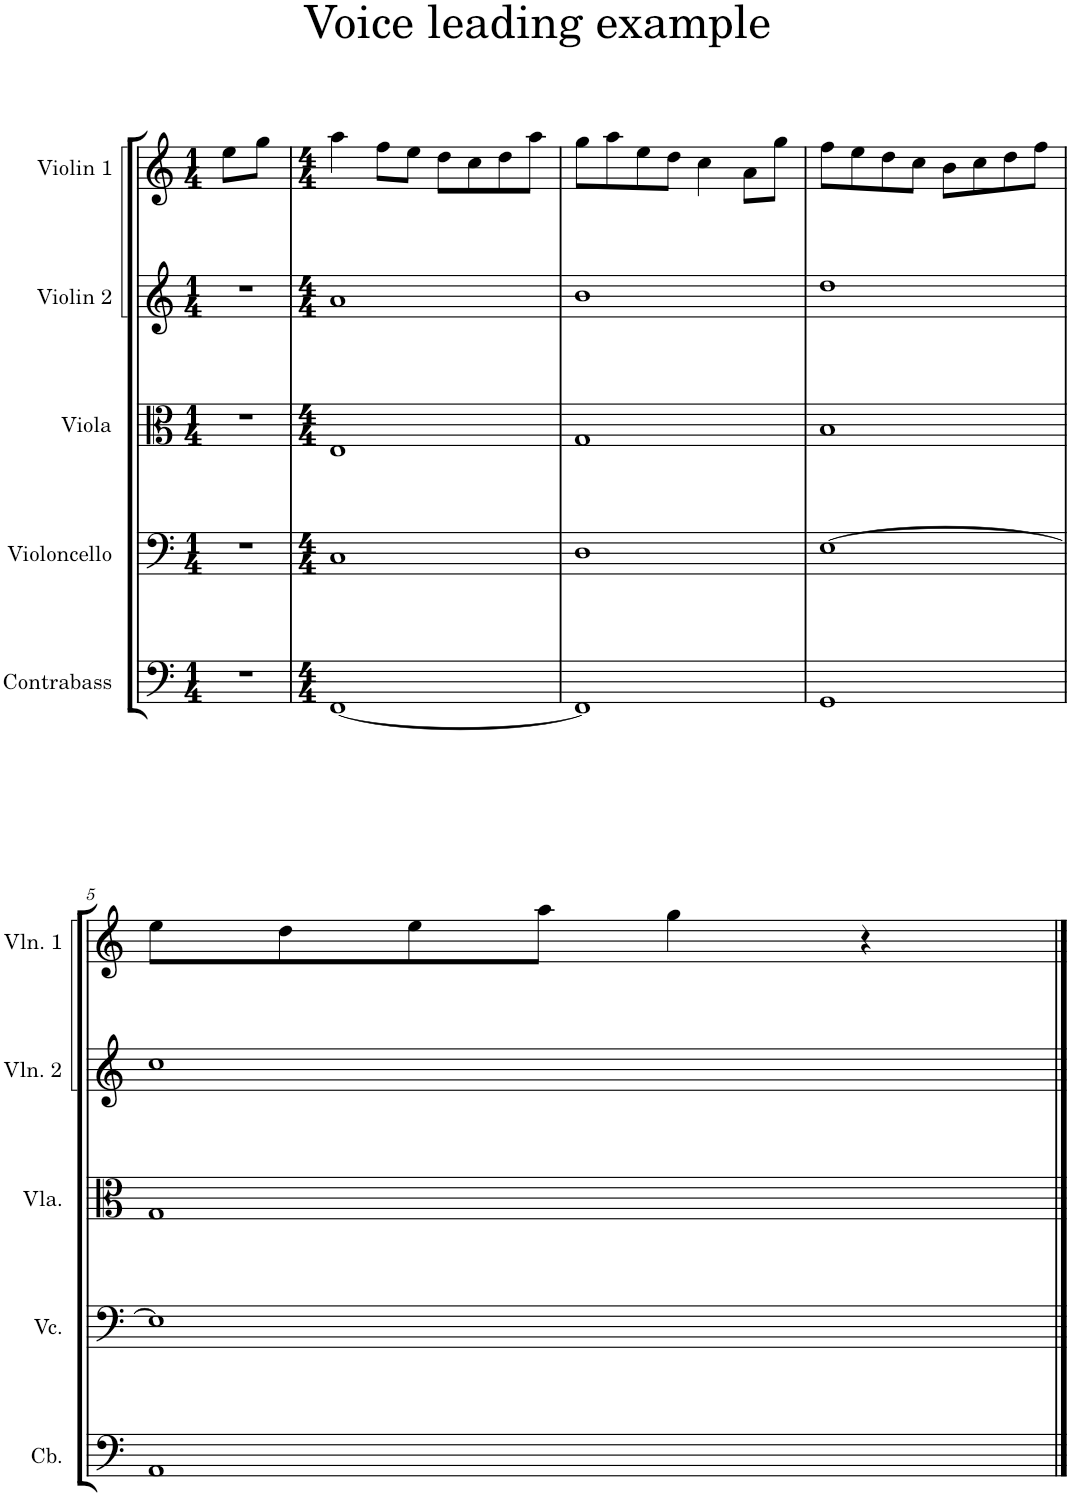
**kern	**kern	**kern	**kern	**kern
*part5	*part4	*part3	*part2	*part1
*staff5	*staff4	*staff3	*staff2	*staff1
*I"Contrabass	*I"Violoncello	*I"Viola	*I"Violin 2	*I"Violin 1
*I'Cb.	*I'Vc.	*I'Vla.	*I'Vln. 2	*I'Vln. 1
*clefF4	*clefF4	*clefC3	*clefG2	*clefG2
*Trd7c12	*	*	*	*
*k[]	*k[]	*k[]	*k[]	*k[]
*M1/4	*M1/4	*M1/4	*M1/4	*M1/4
=1	=1	=1	=1	=1
4r	4r	4r	4r	8ee\L
.	.	.	.	8gg\J
=2	=2	=2	=2	=2
*M4/4	*M4/4	*M4/4	*M4/4	*M4/4
[1FF	1C	1E	1a	4aa\
.	.	.	.	8ff\L
.	.	.	.	8ee\J
.	.	.	.	8dd\L
.	.	.	.	8cc\
.	.	.	.	8dd\
.	.	.	.	8aa\J
=3	=3	=3	=3	=3
1FF]	1D	1G	1b	8gg\L
.	.	.	.	8aa\
.	.	.	.	8ee\
.	.	.	.	8dd\J
.	.	.	.	4cc\
.	.	.	.	8a\L
.	.	.	.	8gg\J
=4	=4	=4	=4	=4
1GG	[1E	1B	1dd	8ff\L
.	.	.	.	8ee\
.	.	.	.	8dd\
.	.	.	.	8cc\J
.	.	.	.	8b\L
.	.	.	.	8cc\
.	.	.	.	8dd\
.	.	.	.	8ff\J
!!LO:LB:g=z
=5	=5	=5	=5	=5
1AA	1E]	1G	1cc	8ee\L
.	.	.	.	8dd\
.	.	.	.	8ee\
.	.	.	.	8aa\J
.	.	.	.	4gg\
.	.	.	.	4r
==	==	==	==	==
*-	*-	*-	*-	*-
